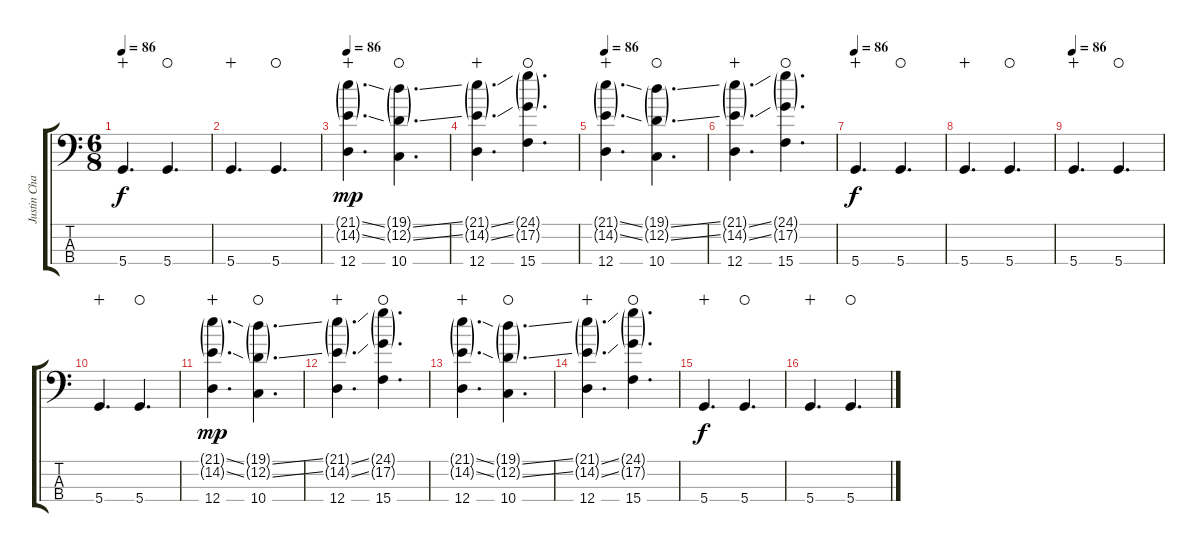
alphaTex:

\track ("Justin Chancellor" "Justin Cha") {instrument electricbassfinger}
\staff {score tabs}
\tuning (G2 D2 A1 D1) {hide}
\ts (6 8)
\tempo 86
\clef f4
\ks c
5.4.4{d dy f wahc} 5.4.4{d waho} |
5.4.4{d wahc} 5.4.4{d waho} |
\tempo 86
(21.1{ss g} 14.2{ss g} 12.4).4{d dy mp wahc} (19.1{ss g} 12.2{ss g} 10.4).4{d waho} |
(21.1{ss g} 14.2{ss g} 12.4).4{d wahc} (24.1{g} 17.2{g} 15.4).4{d waho} |
\tempo 86
(21.1{ss g} 14.2{ss g} 12.4).4{d wahc} (19.1{ss g} 12.2{ss g} 10.4).4{d waho} |
(21.1{ss g} 14.2{ss g} 12.4).4{d wahc} (24.1{g} 17.2{g} 15.4).4{d waho} |
\tempo 86
5.4.4{d dy f wahc} 5.4.4{d waho} |
5.4.4{d wahc} 5.4.4{d waho} |
\tempo 86
5.4.4{d wahc} 5.4.4{d waho} |
5.4.4{d wahc} 5.4.4{d waho} |
(21.1{ss g} 14.2{ss g} 12.4).4{d dy mp wahc} (19.1{ss g} 12.2{ss g} 10.4).4{d waho} |
(21.1{ss g} 14.2{ss g} 12.4).4{d wahc} (24.1{g} 17.2{g} 15.4).4{d waho} |
(21.1{ss g} 14.2{ss g} 12.4).4{d wahc} (19.1{ss g} 12.2{ss g} 10.4).4{d waho} |
(21.1{ss g} 14.2{ss g} 12.4).4{d wahc} (24.1{g} 17.2{g} 15.4).4{d waho} |
5.4.4{d dy f wahc} 5.4.4{d waho} |
5.4.4{d wahc} 5.4.4{d waho}
